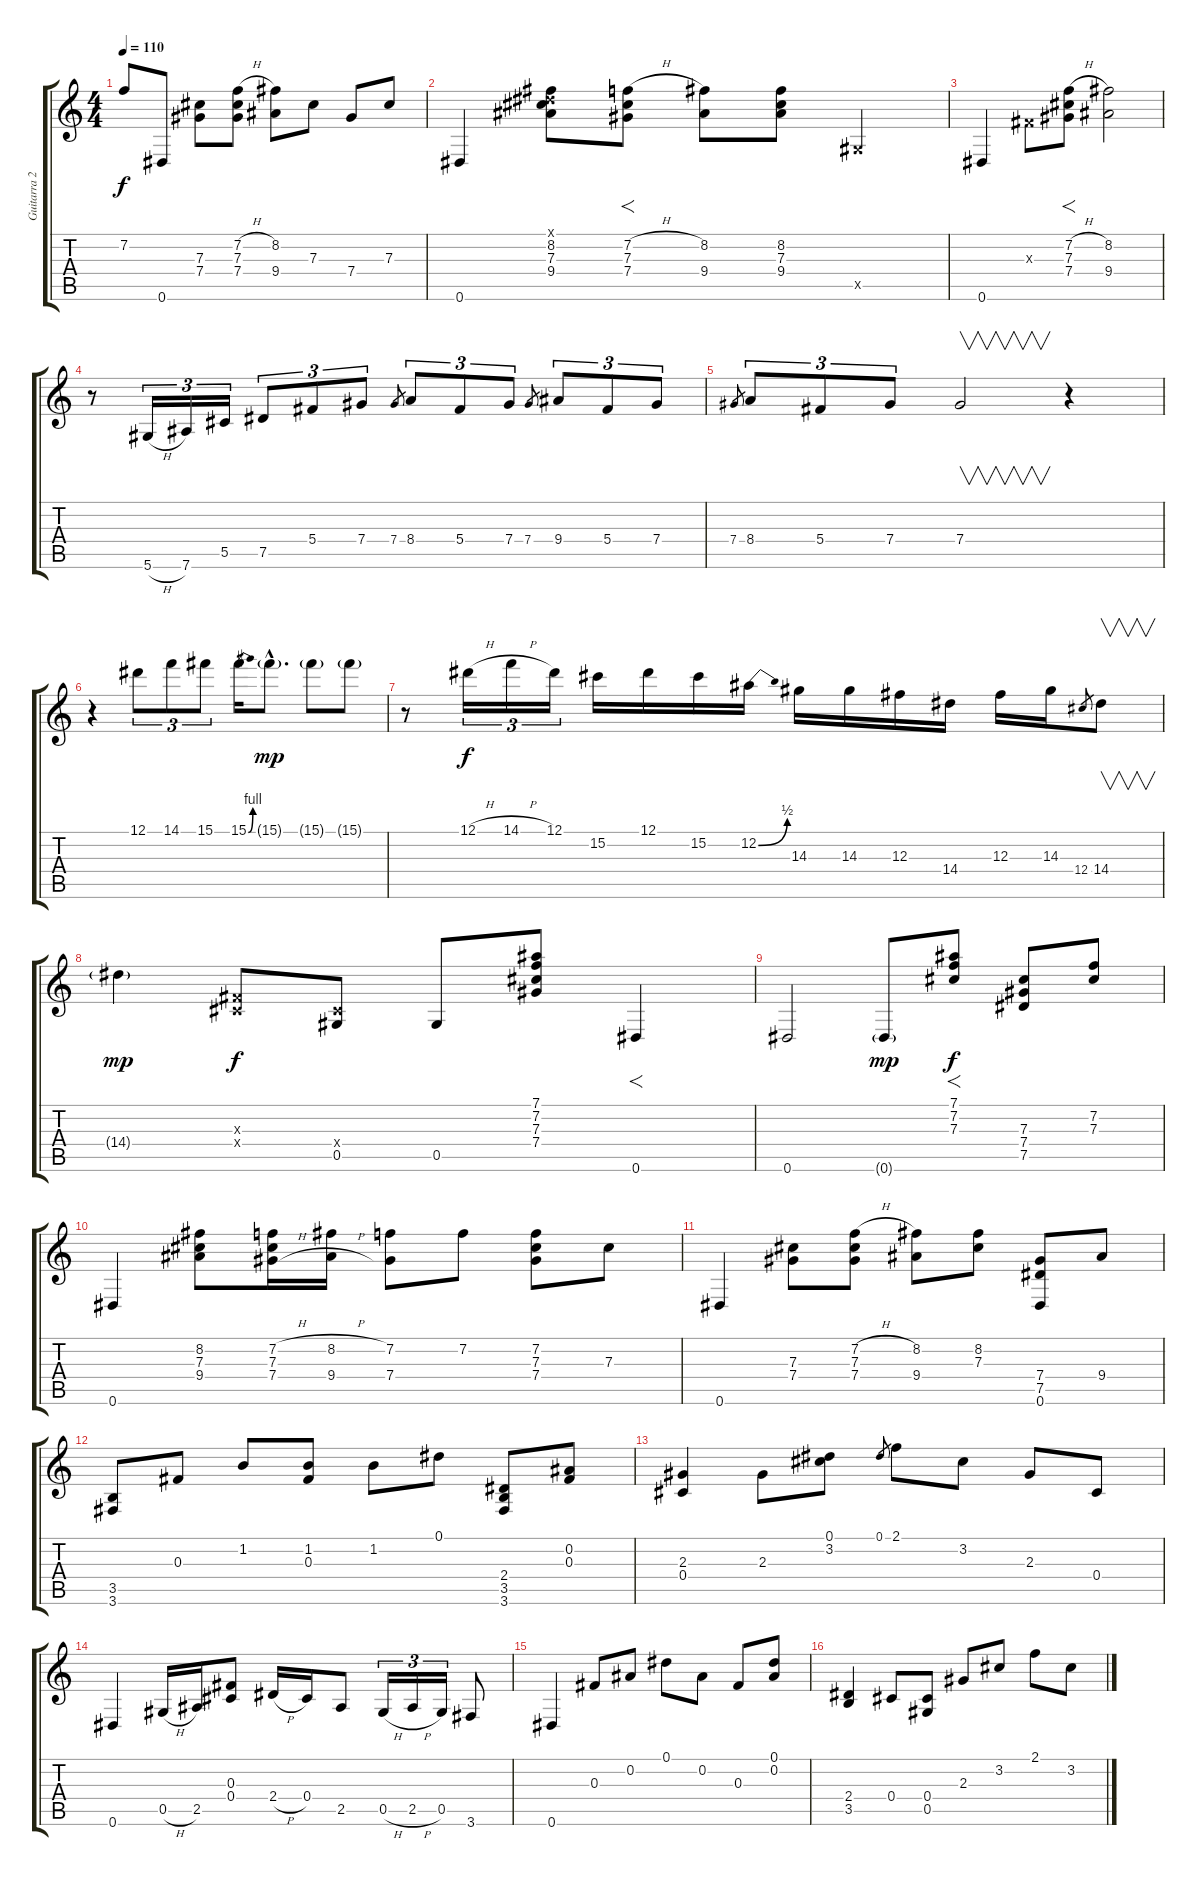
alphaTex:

\track ("Guitarra 2" "Guitarra 2") {instrument acousticguitarsteel}
\staff {score tabs}
\tuning (Eb4 Bb3 Gb3 Db3 Ab2 Eb2) {hide}
\ts (4 4)
\tempo 110
\clef g2
\ks c
7.2.8{dy f} 0.6.8 (7.3 7.4).8 (7.2{h} 7.3 7.4).8 (8.2 9.4).8 7.3.8 7.4.8 7.3.8 |
0.6.4 (0.1{x} 8.2 7.3 9.4).8 (7.2{h} 7.3 7.4).8{f} (8.2 9.4).8 (8.2 7.3 9.4).8 0.5{x}.4 |
0.6.4 0.3{x}.8 (7.2{h} 7.3 7.4).8{f} (8.2 9.4).2 |
r.8 5.6{h}.16{tu (3 2)} 7.6.16{tu (3 2)} 5.5.16{tu (3 2)} 7.5.8{tu (3 2)} 5.4.8{tu (3 2)} 7.4.8{tu (3 2)} 7.4.8{gr} 8.4.8{tu (3 2)} 5.4.8{tu (3 2)} 7.4.8{tu (3 2)} 7.4.8{gr} 9.4.8{tu (3 2)} 5.4.8{tu (3 2)} 7.4.8{tu (3 2)} |
7.4.8{gr} 8.4.8{tu (3 2)} 5.4.8{tu (3 2)} 7.4.8{tu (3 2)} 7.4.2{v} r.4 |
r.4 12.1.8{tu (3 2)} 14.1.8{tu (3 2)} 15.1.8{tu (3 2)} 15.1{be (bend 0 0 60 4)}.16 15.1{g hac}.8{d dy mp} 15.1{g}.8 15.1{g}.8 |
r.8 12.1{h}.16{tu (3 2) dy f} 14.1{h}.16{tu (3 2)} 12.1.16{tu (3 2)} 15.2.16 12.1.16 15.2.16 12.2{be (bend 0 0 60 2)}.16 14.3.16 14.3.16 12.3.16 14.4.16 12.3.16 14.3.16 12.4.8{gr} 14.4.8{v} |
14.4{g}.4{dy mp} (0.3{x} 0.4{x}).8{dy f} (0.4{x} 0.5).8 0.5.8 (7.1 7.2 7.3 7.4).8 0.6.4{f} |
0.6.2 0.6{g}.8{dy mp} (7.1 7.2 7.3).8{f dy f} (7.3 7.4 7.5).8 (7.2 7.3).8 |
0.6.4 (8.2 7.3 9.4).8 (7.2{h} 7.3 7.4{h}).16 (8.2{h} 9.4{h}).16 (7.2 7.4).8 7.2.8 (7.2 7.3 7.4).8 7.3.8 |
0.6.4 (7.3 7.4).8 (7.2{h} 7.3 7.4).8 (8.2 9.4).8 (8.2 7.3).8 (7.4 7.5 0.6).8 9.4.8 |
(3.5 3.6).8 0.3.8 1.2.8 (1.2 0.3).8 1.2.8 0.1.8 (2.4 3.5 3.6).8 (0.2 0.3).8 |
(2.3 0.4).4 2.3.8 (0.1 3.2).8 0.1.8{gr} 2.1.8 3.2.8 2.3.8 0.4.8 |
0.6.4 0.5{h}.16 2.5.16 (0.3 0.4).8 2.4{h}.16 0.4.16 2.5.8 0.5{h}.16{tu (3 2)} 2.5{h}.16{tu (3 2)} 0.5.16{tu (3 2)} 3.6.8 |
0.6.4 0.3.8 0.2.8 0.1.8 0.2.8 0.3.8 (0.1 0.2).8 |
(2.4 3.5).4 0.4.8 (0.4 0.5).8 2.3.8 3.2.8 2.1.8 3.2.8
